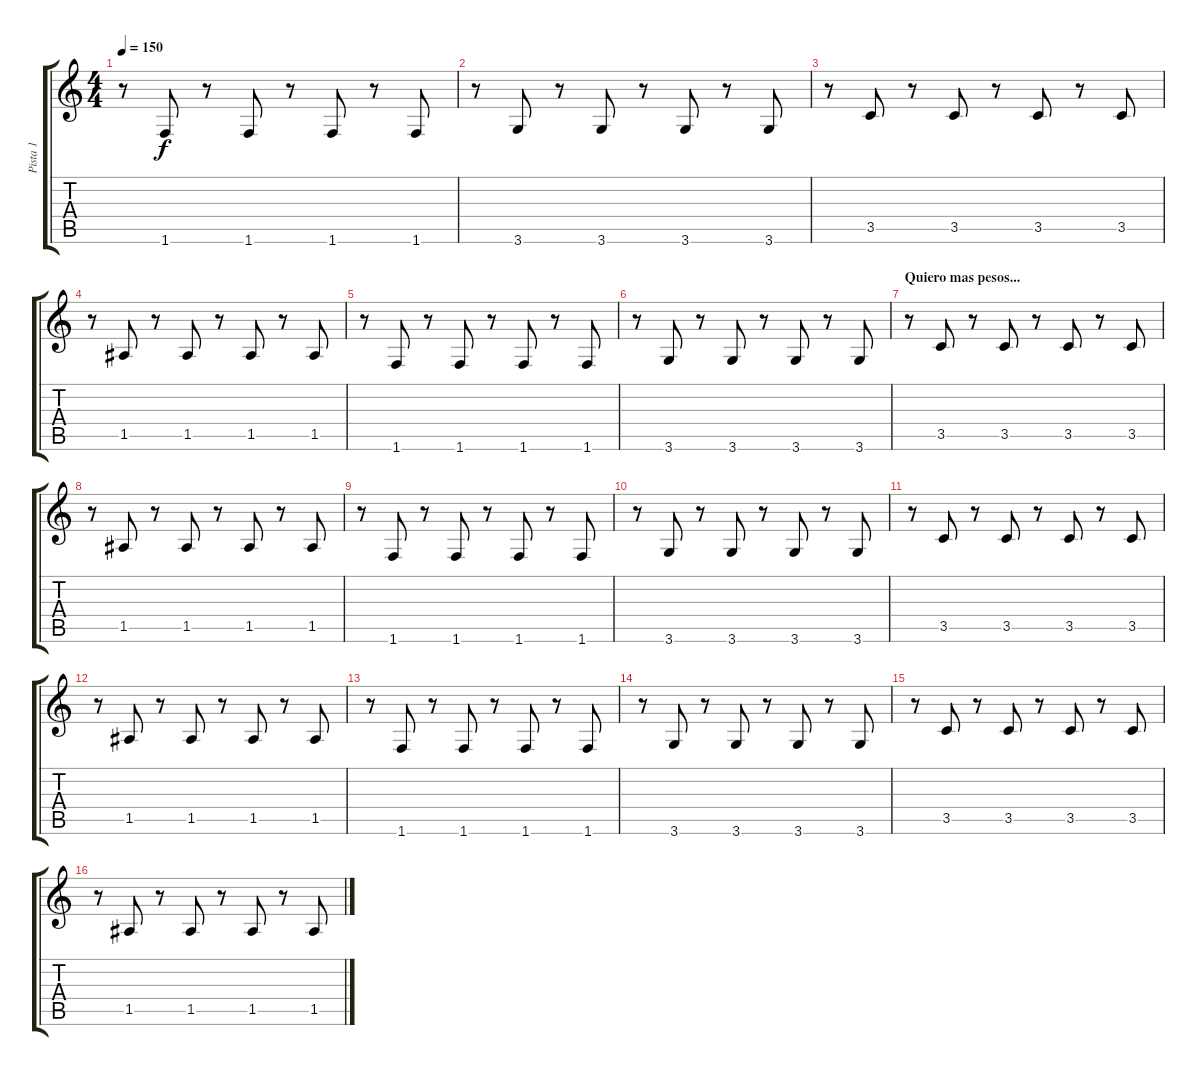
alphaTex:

\track ("Pista 1" "Pista 1") {instrument overdrivenguitar}
\staff {score tabs}
\tuning (E4 B3 G3 D3 A2 E2) {hide}
\ts (4 4)
\tempo 150
\clef g2
\ks c
r.8{dy f} 1.6.8 r.8 1.6.8 r.8 1.6.8 r.8 1.6.8 |
r.8 3.6.8 r.8 3.6.8 r.8 3.6.8 r.8 3.6.8 |
r.8 3.5.8 r.8 3.5.8 r.8 3.5.8 r.8 3.5.8 |
r.8 1.5.8 r.8 1.5.8 r.8 1.5.8 r.8 1.5.8 |
r.8 1.6.8 r.8 1.6.8 r.8 1.6.8 r.8 1.6.8 |
r.8 3.6.8 r.8 3.6.8 r.8 3.6.8 r.8 3.6.8 |
\section ("" "Quiero mas pesos...")
r.8 3.5.8 r.8 3.5.8 r.8 3.5.8 r.8 3.5.8 |
r.8 1.5.8 r.8 1.5.8 r.8 1.5.8 r.8 1.5.8 |
r.8 1.6.8 r.8 1.6.8 r.8 1.6.8 r.8 1.6.8 |
r.8 3.6.8 r.8 3.6.8 r.8 3.6.8 r.8 3.6.8 |
r.8 3.5.8 r.8 3.5.8 r.8 3.5.8 r.8 3.5.8 |
r.8 1.5.8 r.8 1.5.8 r.8 1.5.8 r.8 1.5.8 |
r.8 1.6.8 r.8 1.6.8 r.8 1.6.8 r.8 1.6.8 |
r.8 3.6.8 r.8 3.6.8 r.8 3.6.8 r.8 3.6.8 |
r.8 3.5.8 r.8 3.5.8 r.8 3.5.8 r.8 3.5.8 |
r.8 1.5.8 r.8 1.5.8 r.8 1.5.8 r.8 1.5.8
